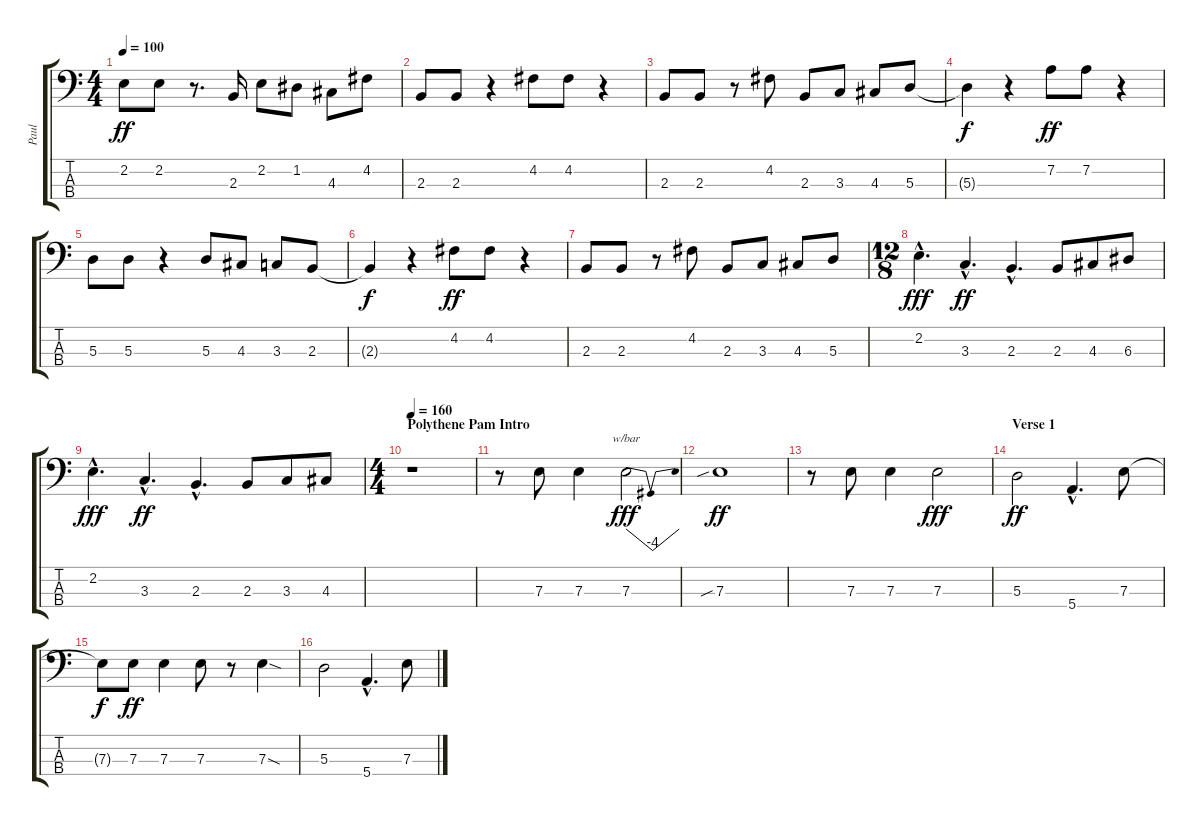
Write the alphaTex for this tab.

\track ("Paul" "Paul") {instrument acousticbass}
\staff {score tabs}
\tuning (G2 D2 A1 E1) {hide}
\ts (4 4)
\tempo 100
\clef f4
\ks c
2.2.8{dy ff} 2.2.8 r.8{d} 2.3.16 2.2.8 1.2.8 4.3.8 4.2.8 |
2.3.8 2.3.8 r.4 4.2.8 4.2.8 r.4 |
2.3.8 2.3.8 r.8 4.2.8 2.3.8 3.3.8 4.3.8 5.3.8 |
5.3{t}.4{dy f} r.4 7.2.8{dy ff} 7.2.8 r.4 |
5.3.8 5.3.8 r.4 5.3.8 4.3.8 3.3.8 2.3.8 |
2.3{t}.4{dy f} r.4 4.2.8{dy ff} 4.2.8 r.4 |
2.3.8 2.3.8 r.8 4.2.8 2.3.8 3.3.8 4.3.8 5.3.8 |
\ts (12 8)
2.2{hac}.4{d dy fff} 3.3{hac}.4{d dy ff} 2.3{hac}.4{d} 2.3.8 4.3.8 6.3.8 |
2.2{hac}.4{d dy fff} 3.3{hac}.4{d dy ff} 2.3{hac}.4{d} 2.3.8 3.3.8 4.3.8 |
\ts (4 4)
\section ("" "Polythene Pam Intro")
\tempo 160
r.1{volume 12 instrument electricbasspick} |
r.8 7.3.8 7.3.4 7.3.2{tbe (dip default 0 0 30 -16 60 0) dy fff} |
7.3{sib}.1{dy ff} |
r.8 7.3.8 7.3.4 7.3.2{dy fff} |
\section ("" "Verse 1")
5.3.2{dy ff} 5.4{hac}.4{d} 7.3.8 |
7.3{t}.8{dy f} 7.3.8{dy ff} 7.3.4 7.3.8 r.8 7.3{sod}.4 |
5.3.2 5.4{hac}.4{d} 7.3.8
